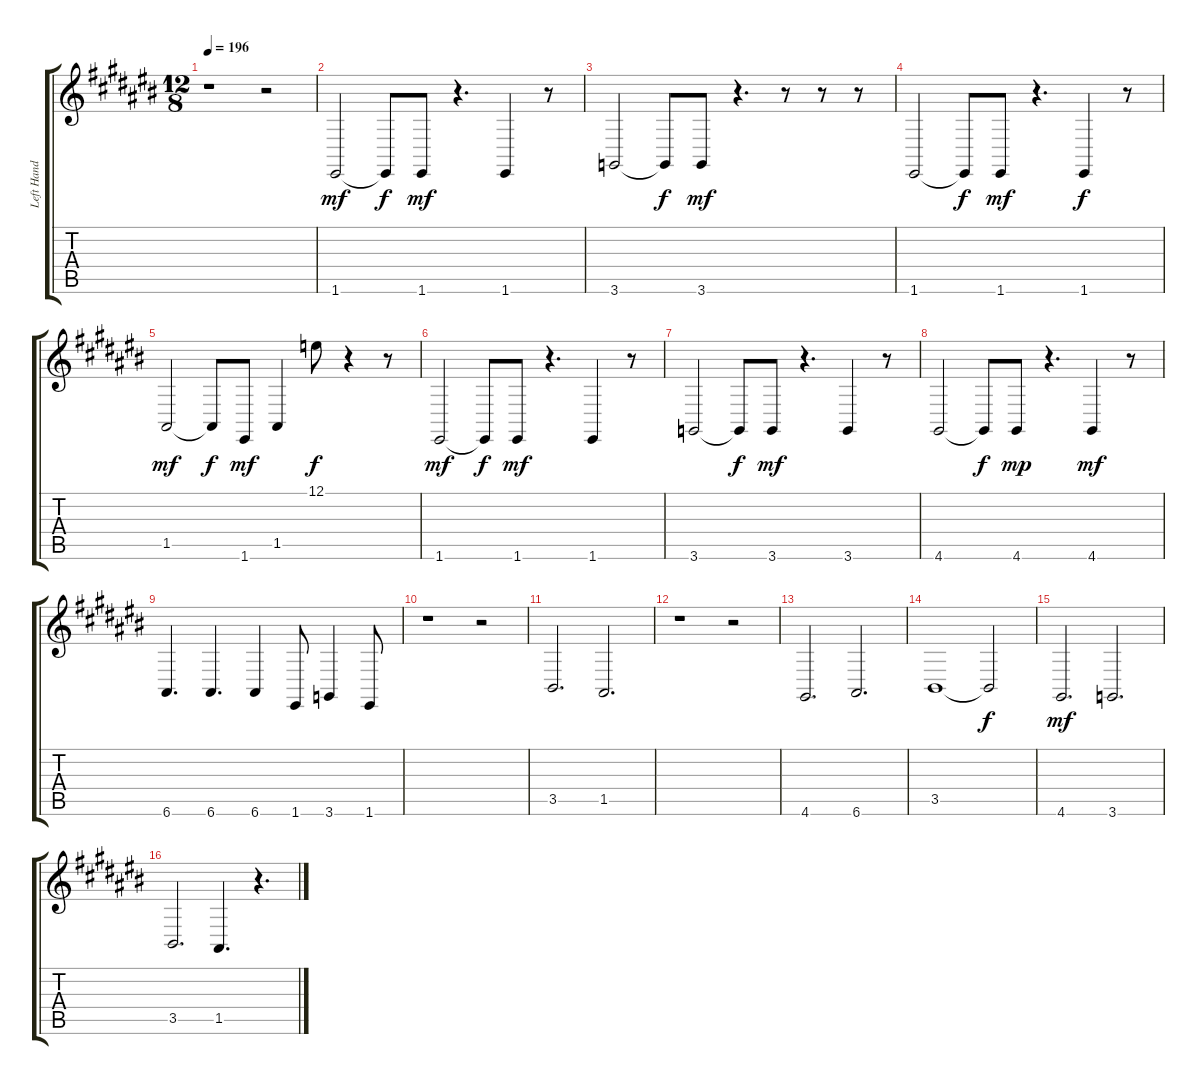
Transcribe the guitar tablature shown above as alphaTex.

\track ("Left Hand" "Left Hand") {instrument acousticgrandpiano}
\staff {score tabs}
\tuning (E4 B3 G3 D3 A2 E2) {hide}
\ts (12 8)
\tempo 196
\clef g2
\ks c#
r.1{dy mf} r.2 |
1.6.2 1.6{t}.8{dy f} 1.6.8{dy mf} r.4{d} 1.6.4 r.8 |
3.6.2 3.6{t}.8{dy f} 3.6.8{dy mf} r.4{d} r.8 r.8 r.8 |
1.6.2 1.6{t}.8{dy f} 1.6.8{dy mf} r.4{d} 1.6.4{dy f} r.8 |
1.5.2{dy mf} 1.5{t}.8{dy f} 1.6.8{dy mf} 1.5.4 12.1.8{dy f} r.4 r.8 |
1.6.2{dy mf} 1.6{t}.8{dy f} 1.6.8{dy mf} r.4{d} 1.6.4 r.8 |
3.6.2 3.6{t}.8{dy f} 3.6.8{dy mf} r.4{d} 3.6.4 r.8 |
4.6.2 4.6{t}.8{dy f} 4.6.8{dy mp} r.4{d} 4.6.4{dy mf} r.8 |
6.6.4{d} 6.6.4{d} 6.6.4 1.6.8 3.6.4 1.6.8 |
r.1 r.2 |
3.5.2{d} 1.5.2{d} |
r.1 r.2 |
4.6.2{d} 6.6.2{d} |
3.5.1 3.5{t}.2{dy f} |
4.6.2{d dy mf} 3.6.2{d} |
3.5.2{d} 1.5.4{d} r.4{d}
